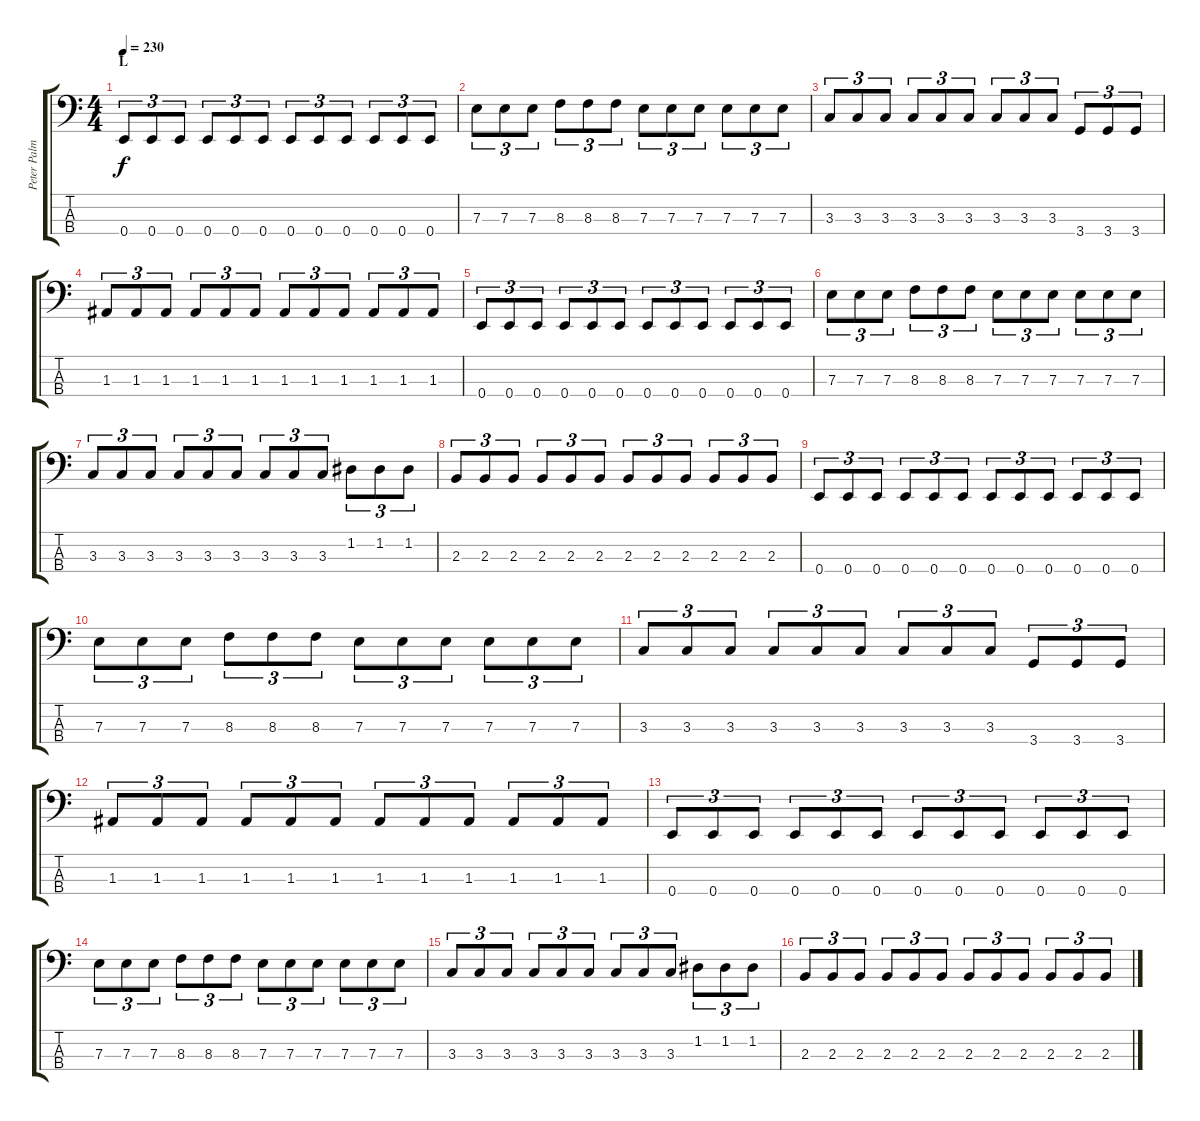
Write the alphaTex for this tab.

\track ("Peter Palmdahl" "Peter Palm") {instrument electricbasspick}
\staff {score tabs}
\tuning (G2 D2 A1 E1) {hide}
\ts (4 4)
\section ("" "L")
\tempo 230
\clef f4
\ks c
0.4.8{tu (3 2) dy f} 0.4.8{tu (3 2)} 0.4.8{tu (3 2)} 0.4.8{tu (3 2)} 0.4.8{tu (3 2)} 0.4.8{tu (3 2)} 0.4.8{tu (3 2)} 0.4.8{tu (3 2)} 0.4.8{tu (3 2)} 0.4.8{tu (3 2)} 0.4.8{tu (3 2)} 0.4.8{tu (3 2)} |
7.3.8{tu (3 2)} 7.3.8{tu (3 2)} 7.3.8{tu (3 2)} 8.3.8{tu (3 2)} 8.3.8{tu (3 2)} 8.3.8{tu (3 2)} 7.3.8{tu (3 2)} 7.3.8{tu (3 2)} 7.3.8{tu (3 2)} 7.3.8{tu (3 2)} 7.3.8{tu (3 2)} 7.3.8{tu (3 2)} |
3.3.8{tu (3 2)} 3.3.8{tu (3 2)} 3.3.8{tu (3 2)} 3.3.8{tu (3 2)} 3.3.8{tu (3 2)} 3.3.8{tu (3 2)} 3.3.8{tu (3 2)} 3.3.8{tu (3 2)} 3.3.8{tu (3 2)} 3.4.8{tu (3 2)} 3.4.8{tu (3 2)} 3.4.8{tu (3 2)} |
1.3.8{tu (3 2)} 1.3.8{tu (3 2)} 1.3.8{tu (3 2)} 1.3.8{tu (3 2)} 1.3.8{tu (3 2)} 1.3.8{tu (3 2)} 1.3.8{tu (3 2)} 1.3.8{tu (3 2)} 1.3.8{tu (3 2)} 1.3.8{tu (3 2)} 1.3.8{tu (3 2)} 1.3.8{tu (3 2)} |
0.4.8{tu (3 2)} 0.4.8{tu (3 2)} 0.4.8{tu (3 2)} 0.4.8{tu (3 2)} 0.4.8{tu (3 2)} 0.4.8{tu (3 2)} 0.4.8{tu (3 2)} 0.4.8{tu (3 2)} 0.4.8{tu (3 2)} 0.4.8{tu (3 2)} 0.4.8{tu (3 2)} 0.4.8{tu (3 2)} |
7.3.8{tu (3 2)} 7.3.8{tu (3 2)} 7.3.8{tu (3 2)} 8.3.8{tu (3 2)} 8.3.8{tu (3 2)} 8.3.8{tu (3 2)} 7.3.8{tu (3 2)} 7.3.8{tu (3 2)} 7.3.8{tu (3 2)} 7.3.8{tu (3 2)} 7.3.8{tu (3 2)} 7.3.8{tu (3 2)} |
3.3.8{tu (3 2)} 3.3.8{tu (3 2)} 3.3.8{tu (3 2)} 3.3.8{tu (3 2)} 3.3.8{tu (3 2)} 3.3.8{tu (3 2)} 3.3.8{tu (3 2)} 3.3.8{tu (3 2)} 3.3.8{tu (3 2)} 1.2.8{tu (3 2)} 1.2.8{tu (3 2)} 1.2.8{tu (3 2)} |
2.3.8{tu (3 2)} 2.3.8{tu (3 2)} 2.3.8{tu (3 2)} 2.3.8{tu (3 2)} 2.3.8{tu (3 2)} 2.3.8{tu (3 2)} 2.3.8{tu (3 2)} 2.3.8{tu (3 2)} 2.3.8{tu (3 2)} 2.3.8{tu (3 2)} 2.3.8{tu (3 2)} 2.3.8{tu (3 2)} |
0.4.8{tu (3 2)} 0.4.8{tu (3 2)} 0.4.8{tu (3 2)} 0.4.8{tu (3 2)} 0.4.8{tu (3 2)} 0.4.8{tu (3 2)} 0.4.8{tu (3 2)} 0.4.8{tu (3 2)} 0.4.8{tu (3 2)} 0.4.8{tu (3 2)} 0.4.8{tu (3 2)} 0.4.8{tu (3 2)} |
7.3.8{tu (3 2)} 7.3.8{tu (3 2)} 7.3.8{tu (3 2)} 8.3.8{tu (3 2)} 8.3.8{tu (3 2)} 8.3.8{tu (3 2)} 7.3.8{tu (3 2)} 7.3.8{tu (3 2)} 7.3.8{tu (3 2)} 7.3.8{tu (3 2)} 7.3.8{tu (3 2)} 7.3.8{tu (3 2)} |
3.3.8{tu (3 2)} 3.3.8{tu (3 2)} 3.3.8{tu (3 2)} 3.3.8{tu (3 2)} 3.3.8{tu (3 2)} 3.3.8{tu (3 2)} 3.3.8{tu (3 2)} 3.3.8{tu (3 2)} 3.3.8{tu (3 2)} 3.4.8{tu (3 2)} 3.4.8{tu (3 2)} 3.4.8{tu (3 2)} |
1.3.8{tu (3 2)} 1.3.8{tu (3 2)} 1.3.8{tu (3 2)} 1.3.8{tu (3 2)} 1.3.8{tu (3 2)} 1.3.8{tu (3 2)} 1.3.8{tu (3 2)} 1.3.8{tu (3 2)} 1.3.8{tu (3 2)} 1.3.8{tu (3 2)} 1.3.8{tu (3 2)} 1.3.8{tu (3 2)} |
0.4.8{tu (3 2)} 0.4.8{tu (3 2)} 0.4.8{tu (3 2)} 0.4.8{tu (3 2)} 0.4.8{tu (3 2)} 0.4.8{tu (3 2)} 0.4.8{tu (3 2)} 0.4.8{tu (3 2)} 0.4.8{tu (3 2)} 0.4.8{tu (3 2)} 0.4.8{tu (3 2)} 0.4.8{tu (3 2)} |
7.3.8{tu (3 2)} 7.3.8{tu (3 2)} 7.3.8{tu (3 2)} 8.3.8{tu (3 2)} 8.3.8{tu (3 2)} 8.3.8{tu (3 2)} 7.3.8{tu (3 2)} 7.3.8{tu (3 2)} 7.3.8{tu (3 2)} 7.3.8{tu (3 2)} 7.3.8{tu (3 2)} 7.3.8{tu (3 2)} |
3.3.8{tu (3 2)} 3.3.8{tu (3 2)} 3.3.8{tu (3 2)} 3.3.8{tu (3 2)} 3.3.8{tu (3 2)} 3.3.8{tu (3 2)} 3.3.8{tu (3 2)} 3.3.8{tu (3 2)} 3.3.8{tu (3 2)} 1.2.8{tu (3 2)} 1.2.8{tu (3 2)} 1.2.8{tu (3 2)} |
2.3.8{tu (3 2)} 2.3.8{tu (3 2)} 2.3.8{tu (3 2)} 2.3.8{tu (3 2)} 2.3.8{tu (3 2)} 2.3.8{tu (3 2)} 2.3.8{tu (3 2)} 2.3.8{tu (3 2)} 2.3.8{tu (3 2)} 2.3.8{tu (3 2)} 2.3.8{tu (3 2)} 2.3.8{tu (3 2)}
